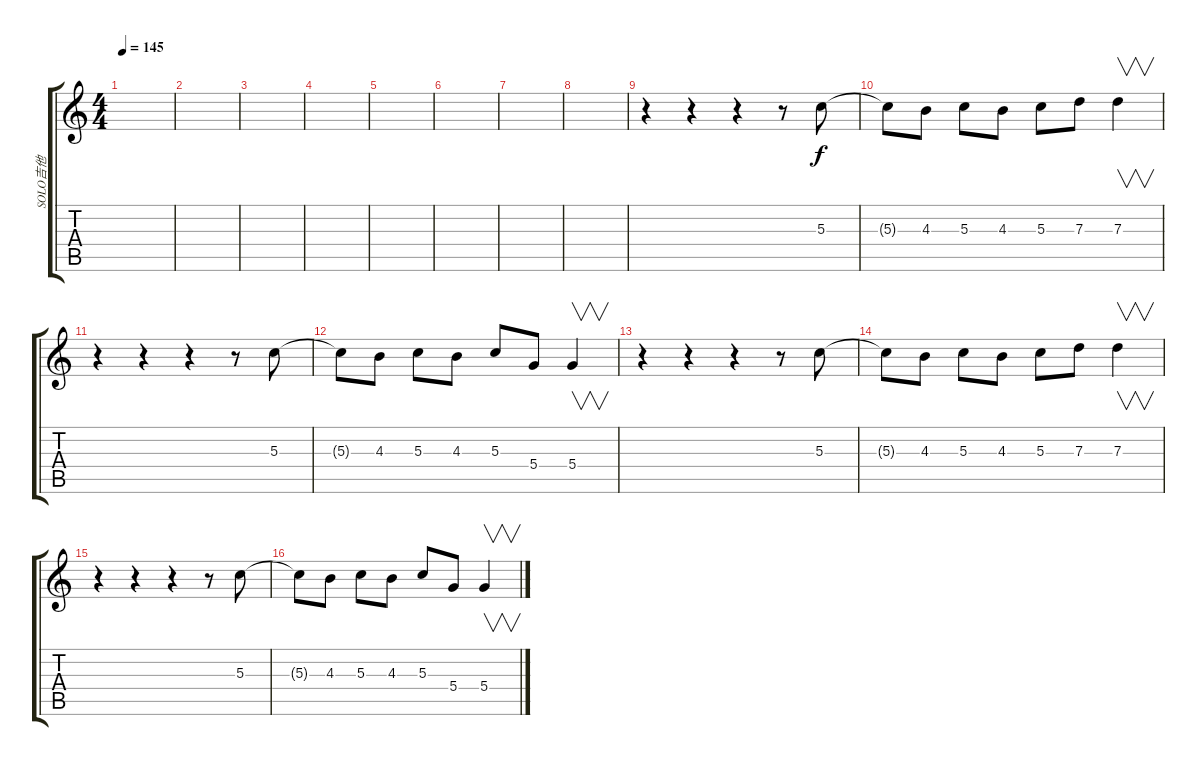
\track ("SOLO吉他" "SOLO吉他") {instrument overdrivenguitar}
\staff {score tabs}
\tuning (E4 B3 G3 D3 A2 E2) {hide}
\ts (4 4)
\tempo 145
\clef g2
\ks c
|
|
|
|
|
|
|
|
r.4 r.4 r.4 r.8 5.3.8 |
5.3{t}.8 4.3.8 5.3.8 4.3.8 5.3.8 7.3.8 7.3.4{v} |
r.4 r.4 r.4 r.8 5.3.8 |
5.3{t}.8 4.3.8 5.3.8 4.3.8 5.3.8 5.4.8 5.4.4{v} |
r.4 r.4 r.4 r.8 5.3.8 |
5.3{t}.8 4.3.8 5.3.8 4.3.8 5.3.8 7.3.8 7.3.4{v} |
r.4 r.4 r.4 r.8 5.3.8 |
5.3{t}.8 4.3.8 5.3.8 4.3.8 5.3.8 5.4.8 5.4.4{v}
